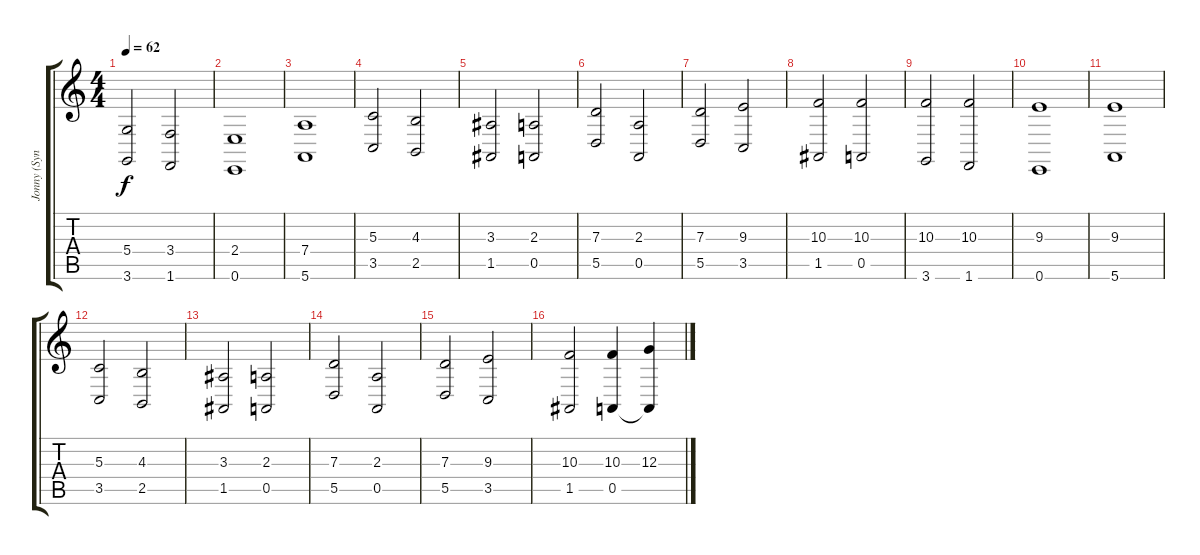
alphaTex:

\track ("Jonny (Synth)" "Jonny (Syn") {instrument stringensemble1}
\staff {score tabs}
\tuning (E4 B3 G3 D3 A2 E2) {hide}
\ts (4 4)
\tempo 62
\clef g2
\ks c
(5.4 3.6).2{dy f} (3.4 1.6).2 |
(2.4 0.6).1 |
(7.4 5.6).1 |
(5.3 3.5).2 (4.3 2.5).2 |
(3.3 1.5).2 (2.3 0.5).2 |
(7.3 5.5).2 (2.3 0.5).2 |
(7.3 5.5).2 (9.3 3.5).2 |
(10.3 1.5).2 (10.3 0.5).2 |
(10.3 3.6).2 (10.3 1.6).2 |
(9.3 0.6).1 |
(9.3 5.6).1 |
(5.3 3.5).2 (4.3 2.5).2 |
(3.3 1.5).2 (2.3 0.5).2 |
(7.3 5.5).2 (2.3 0.5).2 |
(7.3 5.5).2 (9.3 3.5).2 |
(10.3 1.5).2 (10.3 0.5).4 (12.3 0.5{t}).4
